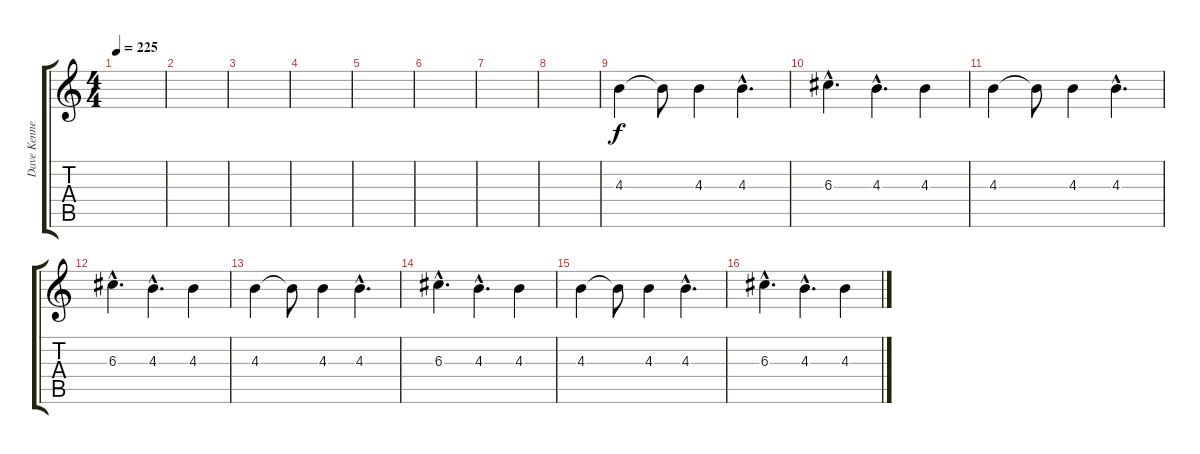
\track ("Dave Kennedy (Guitar)" "Dave Kenne") {instrument acousticguitarsteel}
\staff {score tabs}
\tuning (E4 B3 G3 D3 A2 E2) {hide}
\ts (4 4)
\tempo 225
\clef g2
\ks c
|
|
|
|
|
|
|
|
4.3.4 4.3{t}.8 4.3.4 4.3{hac}.4{d} |
6.3{hac}.4{d} 4.3{hac}.4{d} 4.3.4 |
4.3.4 4.3{t}.8 4.3.4 4.3{hac}.4{d} |
6.3{hac}.4{d} 4.3{hac}.4{d} 4.3.4 |
4.3.4 4.3{t}.8 4.3.4 4.3{hac}.4{d} |
6.3{hac}.4{d} 4.3{hac}.4{d} 4.3.4 |
4.3.4 4.3{t}.8 4.3.4 4.3{hac}.4{d} |
6.3{hac}.4{d} 4.3{hac}.4{d} 4.3.4
